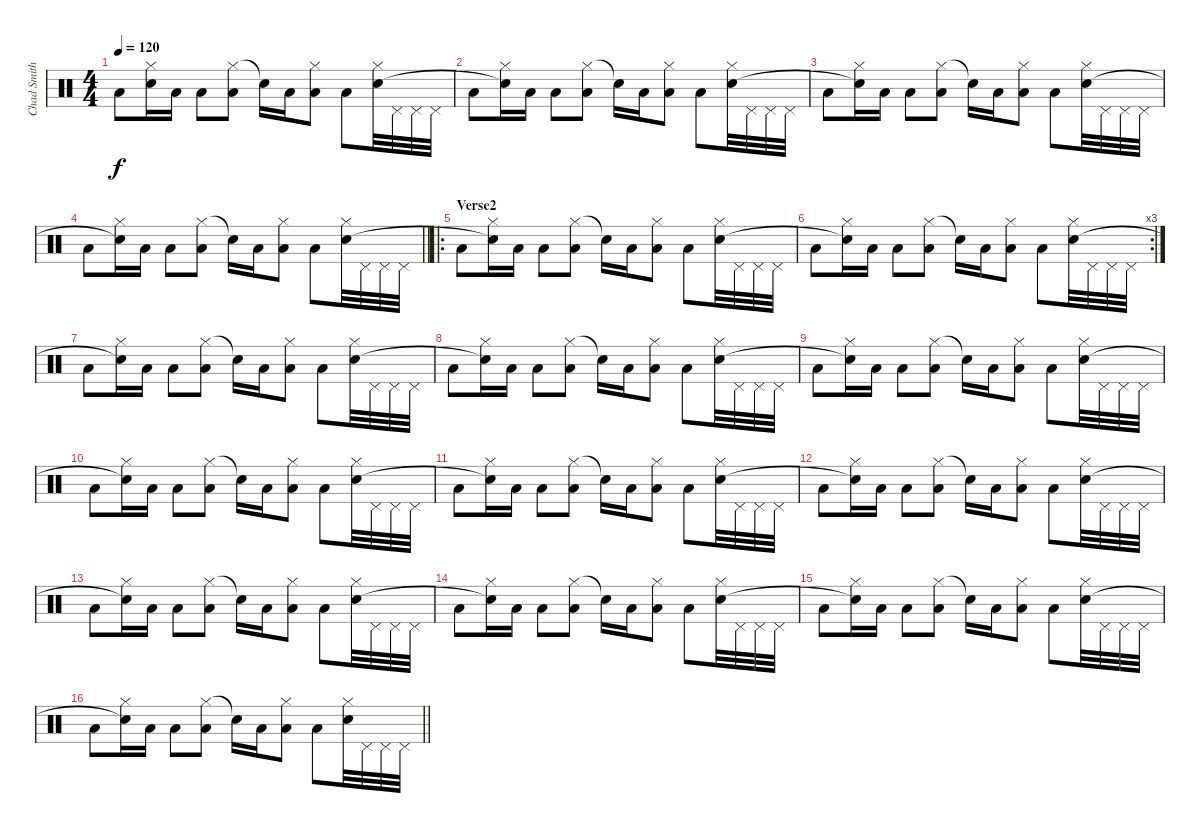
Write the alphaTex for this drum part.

\track ("Chad Smith (Drums)" "Chad Smith") {instrument percussion}
\staff {score}
\articulation defaults
\ts (4 4)
\tempo 120
\clef neutral
\ks c "Low Tom (hit)".8{dy f}
("Hi-Hat (closed)" "Snare (hit)"{t}).16 "Low Tom (hit)".16 "Low Floor Tom (hit)".8 ("Hi-Hat (closed)" "Low Tom (hit)").8 "Snare (hit)"{t}.16 "Low Tom (hit)".16 ("Hi-Hat (closed)" "Low Floor Tom (hit)").8 "Low Tom (hit)".8 ("Hi-Hat (closed)" "Snare (hit) 2").32 "Pedal Hi-Hat (hit)".32 "Pedal Hi-Hat (hit)".32 "Pedal Hi-Hat (hit)".32 |
"Low Tom (hit)".8 ("Hi-Hat (closed)" "Snare (hit)"{t}).16 "Low Tom (hit)".16 "Low Floor Tom (hit)".8 ("Hi-Hat (closed)" "Low Tom (hit)").8 "Snare (hit)"{t}.16 "Low Tom (hit)".16 ("Hi-Hat (closed)" "Low Floor Tom (hit)").8 "Low Tom (hit)".8 ("Hi-Hat (closed)" "Snare (hit) 2").32 "Pedal Hi-Hat (hit)".32 "Pedal Hi-Hat (hit)".32 "Pedal Hi-Hat (hit)".32 |
"Low Tom (hit)".8 ("Hi-Hat (closed)" "Snare (hit)"{t}).16 "Low Tom (hit)".16 "Low Floor Tom (hit)".8 ("Hi-Hat (closed)" "Low Tom (hit)").8 "Snare (hit)"{t}.16 "Low Tom (hit)".16 ("Hi-Hat (closed)" "Low Floor Tom (hit)").8 "Low Tom (hit)".8 ("Hi-Hat (closed)" "Snare (hit) 2").32 "Pedal Hi-Hat (hit)".32 "Pedal Hi-Hat (hit)".32 "Pedal Hi-Hat (hit)".32 |
\barLineRight lightlight "Low Tom (hit)".8
("Hi-Hat (closed)" "Snare (hit)"{t}).16 "Low Tom (hit)".16 "Low Floor Tom (hit)".8 ("Hi-Hat (closed)" "Low Tom (hit)").8 "Snare (hit)"{t}.16 "Low Tom (hit)".16 ("Hi-Hat (closed)" "Low Floor Tom (hit)").8 "Low Tom (hit)".8 ("Hi-Hat (closed)" "Snare (hit) 2").32 "Pedal Hi-Hat (hit)".32 "Pedal Hi-Hat (hit)".32 "Pedal Hi-Hat (hit)".32 |
\ro
\section ("" "Verse2")
"Low Tom (hit)".8 ("Hi-Hat (closed)" "Snare (hit)"{t}).16 "Low Tom (hit)".16 "Low Floor Tom (hit)".8 ("Hi-Hat (closed)" "Low Tom (hit)").8 "Snare (hit)"{t}.16 "Low Tom (hit)".16 ("Hi-Hat (closed)" "Low Floor Tom (hit)").8 "Low Tom (hit)".8 ("Hi-Hat (closed)" "Snare (hit) 2").32 "Pedal Hi-Hat (hit)".32 "Pedal Hi-Hat (hit)".32 "Pedal Hi-Hat (hit)".32 |
\rc 3 "Low Tom (hit)".8
("Hi-Hat (closed)" "Snare (hit)"{t}).16 "Low Tom (hit)".16 "Low Floor Tom (hit)".8 ("Hi-Hat (closed)" "Low Tom (hit)").8 "Snare (hit)"{t}.16 "Low Tom (hit)".16 ("Hi-Hat (closed)" "Low Floor Tom (hit)").8 "Low Tom (hit)".8 ("Hi-Hat (closed)" "Snare (hit) 2").32 "Pedal Hi-Hat (hit)".32 "Pedal Hi-Hat (hit)".32 "Pedal Hi-Hat (hit)".32 |
"Low Tom (hit)".8 ("Hi-Hat (closed)" "Snare (hit)"{t}).16 "Low Tom (hit)".16 "Low Floor Tom (hit)".8 ("Hi-Hat (closed)" "Low Tom (hit)").8 "Snare (hit)"{t}.16 "Low Tom (hit)".16 ("Hi-Hat (closed)" "Low Floor Tom (hit)").8 "Low Tom (hit)".8 ("Hi-Hat (closed)" "Snare (hit) 2").32 "Pedal Hi-Hat (hit)".32 "Pedal Hi-Hat (hit)".32 "Pedal Hi-Hat (hit)".32 |
"Low Tom (hit)".8 ("Hi-Hat (closed)" "Snare (hit)"{t}).16 "Low Tom (hit)".16 "Low Floor Tom (hit)".8 ("Hi-Hat (closed)" "Low Tom (hit)").8 "Snare (hit)"{t}.16 "Low Tom (hit)".16 ("Hi-Hat (closed)" "Low Floor Tom (hit)").8 "Low Tom (hit)".8 ("Hi-Hat (closed)" "Snare (hit) 2").32 "Pedal Hi-Hat (hit)".32 "Pedal Hi-Hat (hit)".32 "Pedal Hi-Hat (hit)".32 |
"Low Tom (hit)".8 ("Hi-Hat (closed)" "Snare (hit)"{t}).16 "Low Tom (hit)".16 "Low Floor Tom (hit)".8 ("Hi-Hat (closed)" "Low Tom (hit)").8 "Snare (hit)"{t}.16 "Low Tom (hit)".16 ("Hi-Hat (closed)" "Low Floor Tom (hit)").8 "Low Tom (hit)".8 ("Hi-Hat (closed)" "Snare (hit) 2").32 "Pedal Hi-Hat (hit)".32 "Pedal Hi-Hat (hit)".32 "Pedal Hi-Hat (hit)".32 |
"Low Tom (hit)".8 ("Hi-Hat (closed)" "Snare (hit)"{t}).16 "Low Tom (hit)".16 "Low Floor Tom (hit)".8 ("Hi-Hat (closed)" "Low Tom (hit)").8 "Snare (hit)"{t}.16 "Low Tom (hit)".16 ("Hi-Hat (closed)" "Low Floor Tom (hit)").8 "Low Tom (hit)".8 ("Hi-Hat (closed)" "Snare (hit) 2").32 "Pedal Hi-Hat (hit)".32 "Pedal Hi-Hat (hit)".32 "Pedal Hi-Hat (hit)".32 |
"Low Tom (hit)".8 ("Hi-Hat (closed)" "Snare (hit)"{t}).16 "Low Tom (hit)".16 "Low Floor Tom (hit)".8 ("Hi-Hat (closed)" "Low Tom (hit)").8 "Snare (hit)"{t}.16 "Low Tom (hit)".16 ("Hi-Hat (closed)" "Low Floor Tom (hit)").8 "Low Tom (hit)".8 ("Hi-Hat (closed)" "Snare (hit) 2").32 "Pedal Hi-Hat (hit)".32 "Pedal Hi-Hat (hit)".32 "Pedal Hi-Hat (hit)".32 |
"Low Tom (hit)".8 ("Hi-Hat (closed)" "Snare (hit)"{t}).16 "Low Tom (hit)".16 "Low Floor Tom (hit)".8 ("Hi-Hat (closed)" "Low Tom (hit)").8 "Snare (hit)"{t}.16 "Low Tom (hit)".16 ("Hi-Hat (closed)" "Low Floor Tom (hit)").8 "Low Tom (hit)".8 ("Hi-Hat (closed)" "Snare (hit) 2").32 "Pedal Hi-Hat (hit)".32 "Pedal Hi-Hat (hit)".32 "Pedal Hi-Hat (hit)".32 |
"Low Tom (hit)".8 ("Hi-Hat (closed)" "Snare (hit)"{t}).16 "Low Tom (hit)".16 "Low Floor Tom (hit)".8 ("Hi-Hat (closed)" "Low Tom (hit)").8 "Snare (hit)"{t}.16 "Low Tom (hit)".16 ("Hi-Hat (closed)" "Low Floor Tom (hit)").8 "Low Tom (hit)".8 ("Hi-Hat (closed)" "Snare (hit) 2").32 "Pedal Hi-Hat (hit)".32 "Pedal Hi-Hat (hit)".32 "Pedal Hi-Hat (hit)".32 |
"Low Tom (hit)".8 ("Hi-Hat (closed)" "Snare (hit)"{t}).16 "Low Tom (hit)".16 "Low Floor Tom (hit)".8 ("Hi-Hat (closed)" "Low Tom (hit)").8 "Snare (hit)"{t}.16 "Low Tom (hit)".16 ("Hi-Hat (closed)" "Low Floor Tom (hit)").8 "Low Tom (hit)".8 ("Hi-Hat (closed)" "Snare (hit) 2").32 "Pedal Hi-Hat (hit)".32 "Pedal Hi-Hat (hit)".32 "Pedal Hi-Hat (hit)".32 |
"Low Tom (hit)".8 ("Hi-Hat (closed)" "Snare (hit)"{t}).16 "Low Tom (hit)".16 "Low Floor Tom (hit)".8 ("Hi-Hat (closed)" "Low Tom (hit)").8 "Snare (hit)"{t}.16 "Low Tom (hit)".16 ("Hi-Hat (closed)" "Low Floor Tom (hit)").8 "Low Tom (hit)".8 ("Hi-Hat (closed)" "Snare (hit) 2").32 "Pedal Hi-Hat (hit)".32 "Pedal Hi-Hat (hit)".32 "Pedal Hi-Hat (hit)".32 |
\barLineRight lightlight "Low Tom (hit)".8
("Hi-Hat (closed)" "Snare (hit)"{t}).16 "Low Tom (hit)".16 "Low Floor Tom (hit)".8 ("Hi-Hat (closed)" "Low Tom (hit)").8 "Snare (hit)"{t}.16 "Low Tom (hit)".16 ("Hi-Hat (closed)" "Low Floor Tom (hit)").8 "Low Tom (hit)".8 ("Hi-Hat (closed)" "Snare (hit) 2").32 "Pedal Hi-Hat (hit)".32 "Pedal Hi-Hat (hit)".32 "Pedal Hi-Hat (hit)".32
